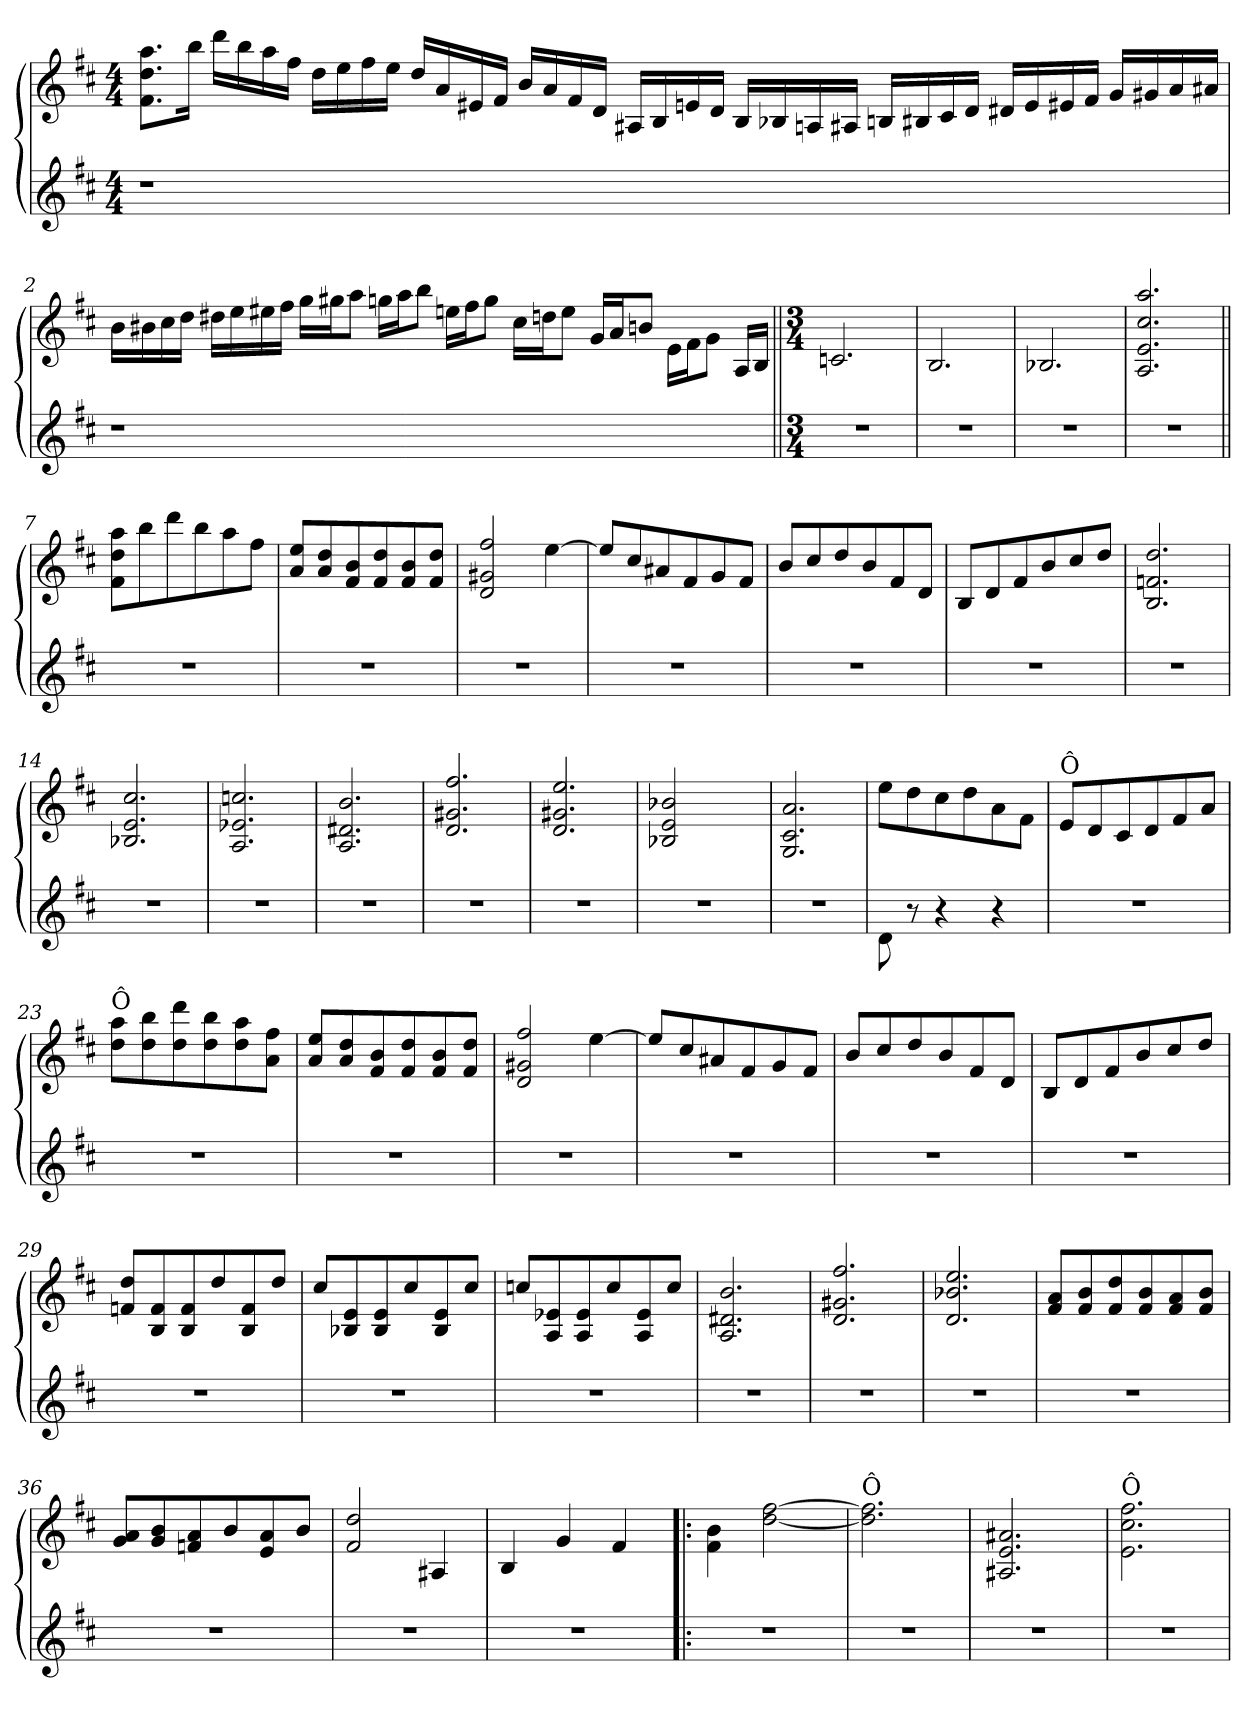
**kern	**kern
*part2	*part1
*staff2	*staff1
*clefG2	*clefG2
*ITrd-7c-12	*
*k[f#c#]	*k[f#c#]
*D:	*D:
*M4/4	*M4/4
=1	=1
1r	8.f#\ 8.dd\ 8.aa\L
.	16bb\Jk
.	16ddd\LL
.	16bb\
.	16aa\
.	16ff#\JJ
.	16dd\LL
.	16ee\
.	16ff#\
.	16ee\JJ
.	16dd/LL
.	16a/
.	16e#X/
.	16f#/JJ
1.ryy	16b/LL
.	16a/
.	16f#/
.	16d/JJ
.	16A#X/LL
.	16B/
.	16en/
.	16d/JJ
.	16B/LL
.	16B-X/
.	16An/
.	16A#X/JJ
.	16Bn/LL
.	16B#X/
.	16c#/
.	16d/JJ
.	16d#X/LL
.	16e/
.	16e#X/
.	16f#/JJ
.	16g/LL
.	16g#X/
.	16a/
.	16a#X/JJ
!!LO:LB:g=z
=2	=2
1r	16b\LL
.	16b#X\
.	16cc#\
.	16dd\JJ
.	16dd#X\LL
.	16ee\
.	16ee#X\
.	16ff#\JJ
.	16gg\LL
.	16gg#X\J
.	8aa\J
.	16ggn\LL
.	16aa\J
.	8bb\J
1ryy	16een\LL
.	16ff#\J
.	8gg\J
.	16cc#\LL
.	16ddn\J
.	8ee\J
.	16g/LL
.	16a/J
.	8bn/J
.	16e\LL
.	16f#\J
.	8g\J
8ryy	16A/LL
.	16B/JJ
!!LO:LB:g=z
=3||	=3||
*M3/4	*M3/4
2.r	2.cn/
=4	=4
2.r	2.B/
=5	=5
2.r	2.B-X/
=6	=6
2.r	2.A/ 2.e/ 2.cc#/ 2.aa/
=7||	=7||
2.r	8f#\ 8dd\ 8aa\L
.	8bb\
.	8ddd\
.	8bb\
.	8aa\
.	8ff#\J
!!LO:LB:g=z
=8	=8
2.r	8a/ 8ee/L
.	8a/ 8dd/
.	8f#/ 8b/
.	8f#/ 8dd/
.	8f#/ 8b/
.	8f#/ 8dd/J
=9	=9
2.r	2d/ 2g#X/ 2ff#/
.	[>4ee\
=10	=10
2.r	8ee/L]
.	8cc#/
.	8a#X/
.	8f#/
.	8g/
.	8f#/J
=11	=11
2.r	8b/L
.	8cc#/
.	8dd/
.	8b/
.	8f#/
.	8d/J
=12	=12
2.r	8B/L
.	8d/
.	8f#/
.	8b/
.	8cc#/
.	8dd/J
!!LO:LB:g=z
=13	=13
2.r	2.B/ 2.fn/ 2.dd/
=14	=14
2.r	2.B-X/ 2.e/ 2.cc#/
=15	=15
2.r	2.A/ 2.e-X/ 2.ccn/
=16	=16
2.r	2.A/ 2.d#X/ 2.b/
=17	=17
2.r	2.d/ 2.g#X/ 2.ff#/
!!LO:LB:g=z
=18	=18
2.r	2.d/ 2.g#X/ 2.ee/
=19	=19
2.r	2B-X/ 2e/ 2b-X/
.	4ryy
=20	=20
2.r	2.G/ 2.c#/ 2.a/
=21	=21
8dd\	8ee\L
8r	8dd\
4r	8cc#\
.	8dd\
4r	8a\
.	8f#\J
=22	=22
!	!LO:TX:a:t=Ô
2.r	8e/L
.	8d/
.	8c#/
.	8d/
.	8f#/
.	8a/J
!!LO:LB:g=z
=23	=23
!	!LO:TX:a:t=Ô
2.r	8dd\ 8aa\L
.	8dd\ 8bb\
.	8dd\ 8ddd\
.	8dd\ 8bb\
.	8dd\ 8aa\
.	8a\ 8ff#\J
=24	=24
2.r	8a/ 8ee/L
.	8a/ 8dd/
.	8f#/ 8b/
.	8f#/ 8dd/
.	8f#/ 8b/
.	8f#/ 8dd/J
=25	=25
2.r	2d/ 2g#X/ 2ff#/
.	[>4ee\
=26	=26
2.r	8ee/L]
.	8cc#/
.	8a#X/
.	8f#/
.	8g/
.	8f#/J
=27	=27
2.r	8b/L
.	8cc#/
.	8dd/
.	8b/
.	8f#/
.	8d/J
!!LO:LB:g=z
=28	=28
2.r	8B/L
.	8d/
.	8f#/
.	8b/
.	8cc#/
.	8dd/J
=29	=29
2.r	8fn/ 8dd/L
.	8B/ 8f/
.	8B/ 8f/
.	8dd/
.	8B/ 8f/
.	8dd/J
=30	=30
2.r	8cc#/L
.	8B-X/ 8e/
.	8B-/ 8e/
.	8cc#/
.	8B-/ 8e/
.	8cc#/J
=31	=31
2.r	8ccn/L
.	8A/ 8e-X/
.	8A/ 8e-/
.	8cc/
.	8A/ 8e-/
.	8cc/J
=32	=32
2.r	2.A/ 2.d#X/ 2.b/
!!LO:LB:g=z
=33	=33
2.r	2.d/ 2.g#X/ 2.ff#/
=34	=34
2.r	2.d/ 2.b-X/ 2.ee/
=35	=35
2.r	8f#/ 8a/L
.	8f#/ 8b/
.	8f#/ 8dd/
.	8f#/ 8b/
.	8f#/ 8a/
.	8f#/ 8b/J
=36	=36
2.r	8g/ 8a/L
.	8g/ 8b/
.	8fn/ 8a/
.	8b/
.	8e/ 8a/
.	8b/J
=37	=37
2.r	2f#/ 2dd/
.	4A#X/
!!LO:PB:g=z
=38	=38
2.r	4B/
.	4g/
.	4f#/
=39!|:	=39!|:
2.r	4f#\ 4b\
.	[>2dd\ [>2ff#\
=40	=40
!	!LO:TX:a:t=Ô
2.r	2.dd\] 2.ff#\]
=41	=41
2.r	2.A#X/ 2.e/ 2.a#X/
=42	=42
!	!LO:TX:a:t=Ô
2.r	2.e\ 2.cc#\ 2.ff#\
=	=
*-	*-
